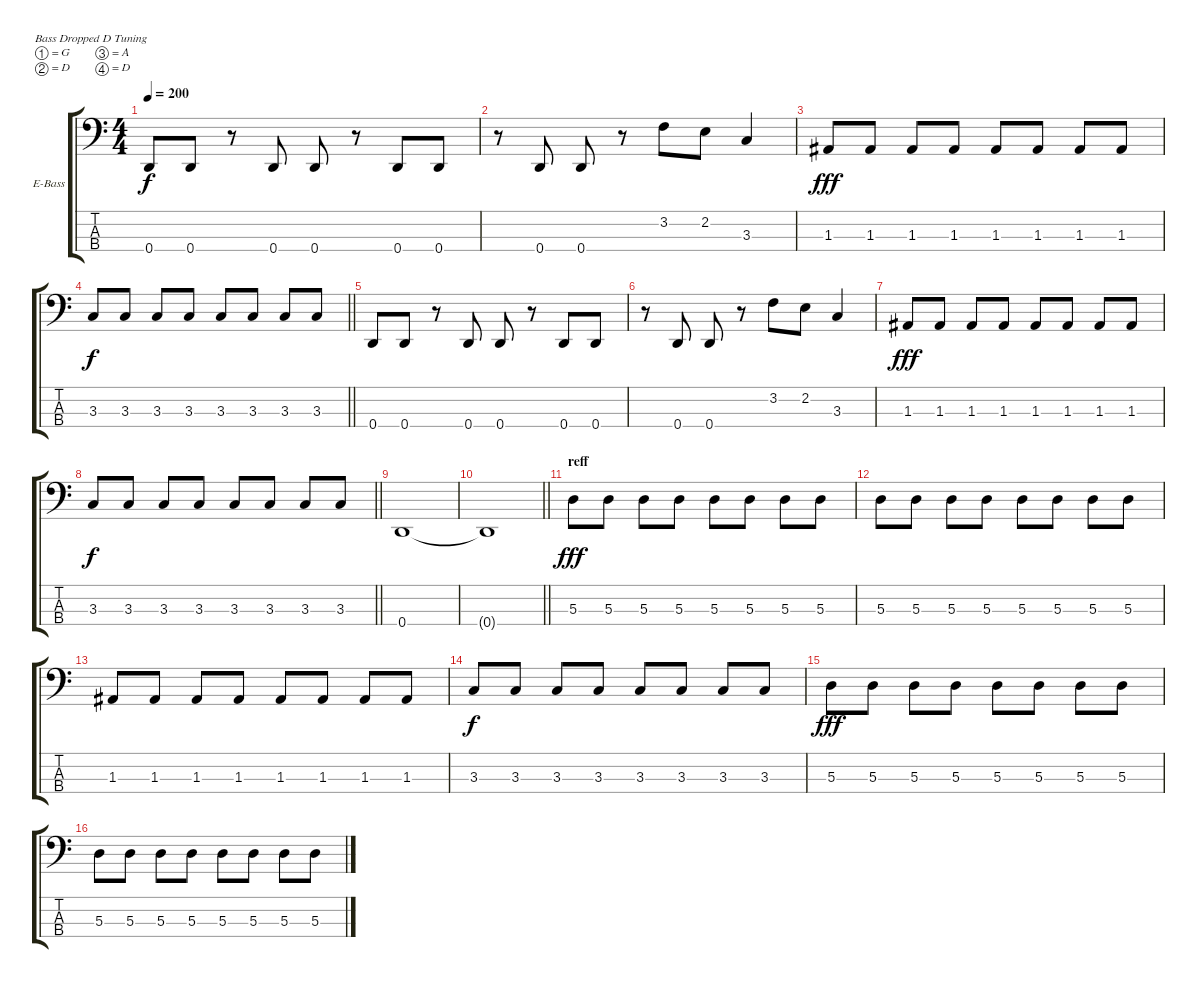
\bracketExtendMode groupsimilarinstruments
\firstSystemTrackNameOrientation horizontal
\otherSystemsTrackNameOrientation horizontal
\track ("bass" "E-Bass") {instrument electricbasspick}
\staff {score tabs}
\tuning (G2 D2 A1 D1)
\ts (4 4)
\section ("" "")
\tempo 200
\clef f4
\ks c
0.4.8{dy f} 0.4.8 r.8 0.4.8 0.4.8 r.8 0.4.8 0.4.8 |
r.8 0.4.8 0.4.8 r.8 3.2.8 2.2.8 3.3.4 |
1.3.8{dy fff} 1.3.8 1.3.8 1.3.8 1.3.8 1.3.8 1.3.8 1.3.8 |
\barLineRight lightlight
3.3.8{dy f} 3.3.8 3.3.8 3.3.8 3.3.8 3.3.8 3.3.8 3.3.8 |
0.4.8 0.4.8 r.8 0.4.8 0.4.8 r.8 0.4.8 0.4.8 |
r.8 0.4.8 0.4.8 r.8 3.2.8 2.2.8 3.3.4 |
1.3.8{dy fff} 1.3.8 1.3.8 1.3.8 1.3.8 1.3.8 1.3.8 1.3.8 |
\barLineRight lightlight
3.3.8{dy f} 3.3.8 3.3.8 3.3.8 3.3.8 3.3.8 3.3.8 3.3.8 |
\section ("" "")
0.4.1 |
\barLineRight lightlight
0.4{t}.1 |
\section ("" "reff")
5.3.8{dy fff} 5.3.8 5.3.8 5.3.8 5.3.8 5.3.8 5.3.8 5.3.8 |
5.3.8 5.3.8 5.3.8 5.3.8 5.3.8 5.3.8 5.3.8 5.3.8 |
1.3.8 1.3.8 1.3.8 1.3.8 1.3.8 1.3.8 1.3.8 1.3.8 |
3.3.8{dy f} 3.3.8 3.3.8 3.3.8 3.3.8 3.3.8 3.3.8 3.3.8 |
5.3.8{dy fff} 5.3.8 5.3.8 5.3.8 5.3.8 5.3.8 5.3.8 5.3.8 |
5.3.8 5.3.8 5.3.8 5.3.8 5.3.8 5.3.8 5.3.8 5.3.8
